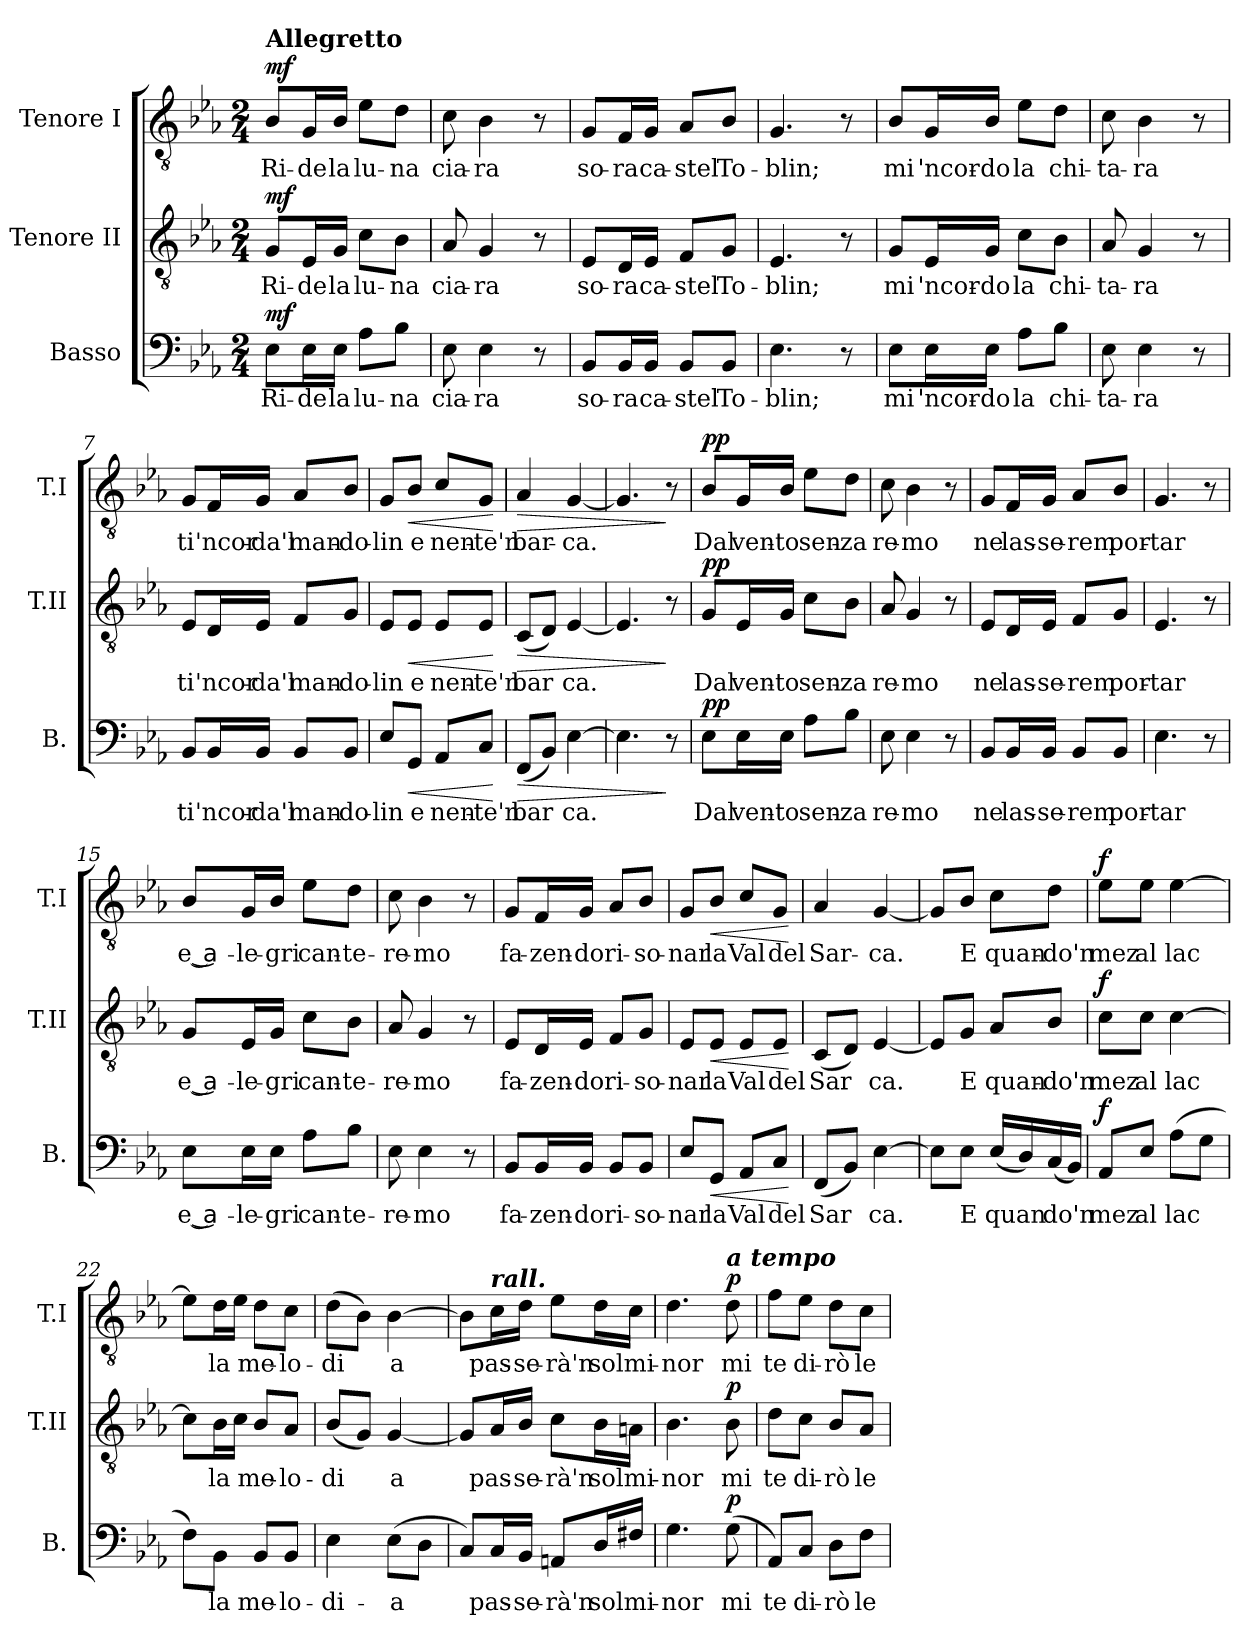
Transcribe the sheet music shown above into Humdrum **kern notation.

**kern	**text	**dynam	**kern	**text	**dynam	**kern	**text	**dynam
*part3	*part3	*part3	*part2	*part2	*part2	*part1	*part1	*part1
*staff3	*staff3	*staff3	*staff2	*staff2	*staff2	*staff1	*staff1	*staff1
*I"Basso	*	*	*I"Tenore II	*	*	*I"Tenore I	*	*
*I'B.	*	*	*I'T.II	*	*	*I'T.I	*	*
*clefF4	*	*	*clefGv2	*	*	*clefGv2	*	*
*k[b-e-a-]	*	*	*k[b-e-a-]	*	*	*k[b-e-a-]	*	*
*M2/4	*	*	*M2/4	*	*	*M2/4	*	*
=1	=1	=1	=1	=1	=1	=1	=1	=1
!	!	!	!	!	!	!LO:TX:a:B:t=Allegretto	!	!
!	!LO:LY:b	!LO:DY:a	!	!LO:LY:b	!LO:DY:a	!	!LO:LY:b	!LO:DY:a
8E-\L	Ri-	mf	8G/L	Ri-	mf	8B-/L	Ri-	mf
!	!LO:LY:b	!	!	!LO:LY:b	!	!	!LO:LY:b	!
16E-\L	-de	.	16E-/L	-de	.	16G/L	-de	.
!	!LO:LY:b	!	!	!LO:LY:b	!	!	!LO:LY:b	!
16E-\JJ	la	.	16G/JJ	la	.	16B-/JJ	la	.
!	!LO:LY:b	!	!	!LO:LY:b	!	!	!LO:LY:b	!
8A-\L	lu-	.	8c\L	lu-	.	8e-\L	lu-	.
!	!LO:LY:b	!	!	!LO:LY:b	!	!	!LO:LY:b	!
8B-\J	-na	.	8B-\J	-na	.	8d\J	-na	.
=2	=2	=2	=2	=2	=2	=2	=2	=2
!	!LO:LY:b	!	!	!LO:LY:b	!	!	!LO:LY:b	!
8E-\	cia-	.	8A-/	cia-	.	8c\	cia-	.
!	!LO:LY:b	!	!	!LO:LY:b	!	!	!LO:LY:b	!
4E-\	-ra	.	4G/	-ra	.	4B-\	-ra	.
8r	.	.	8r	.	.	8r	.	.
=3	=3	=3	=3	=3	=3	=3	=3	=3
!	!LO:LY:b	!	!	!LO:LY:b	!	!	!LO:LY:b	!
8BB-/L	so-	.	8E-/L	so-	.	8G/L	so-	.
!	!LO:LY:b	!	!	!LO:LY:b	!	!	!LO:LY:b	!
16BB-/L	-ra	.	16D/L	-ra	.	16F/L	-ra	.
!	!LO:LY:b	!	!	!LO:LY:b	!	!	!LO:LY:b	!
16BB-/JJ	ca-	.	16E-/JJ	ca-	.	16G/JJ	ca-	.
!	!LO:LY:b	!	!	!LO:LY:b	!	!	!LO:LY:b	!
8BB-/L	-stel	.	8F/L	-stel	.	8A-/L	-stel	.
!	!LO:LY:b	!	!	!LO:LY:b	!	!	!LO:LY:b	!
8BB-/J	To-	.	8G/J	To-	.	8B-/J	To-	.
=4	=4	=4	=4	=4	=4	=4	=4	=4
!	!LO:LY:b	!	!	!LO:LY:b	!	!	!LO:LY:b	!
4.E-\	-blin;	.	4.E-/	-blin;	.	4.G/	-blin;	.
8r	.	.	8r	.	.	8r	.	.
=5	=5	=5	=5	=5	=5	=5	=5	=5
!	!LO:LY:b	!	!	!LO:LY:b	!	!	!LO:LY:b	!
8E-\L	mi	.	8G/L	mi	.	8B-/L	mi	.
!	!LO:LY:b	!	!	!LO:LY:b	!	!	!LO:LY:b	!
16E-\L	'ncor-	.	16E-/L	'ncor-	.	16G/L	'ncor-	.
!	!LO:LY:b	!	!	!LO:LY:b	!	!	!LO:LY:b	!
16E-\JJ	-do	.	16G/JJ	-do	.	16B-/JJ	-do	.
!	!LO:LY:b	!	!	!LO:LY:b	!	!	!LO:LY:b	!
8A-\L	la	.	8c\L	la	.	8e-\L	la	.
!	!LO:LY:b	!	!	!LO:LY:b	!	!	!LO:LY:b	!
8B-\J	chi-	.	8B-\J	chi-	.	8d\J	chi-	.
=6	=6	=6	=6	=6	=6	=6	=6	=6
!	!LO:LY:b	!	!	!LO:LY:b	!	!	!LO:LY:b	!
8E-\	-ta-	.	8A-/	-ta-	.	8c\	-ta-	.
!	!LO:LY:b	!	!	!LO:LY:b	!	!	!LO:LY:b	!
4E-\	-ra	.	4G/	-ra	.	4B-\	-ra	.
8r	.	.	8r	.	.	8r	.	.
!!LO:LB:g=z
=7	=7	=7	=7	=7	=7	=7	=7	=7
!	!LO:LY:b	!	!	!LO:LY:b	!	!	!LO:LY:b	!
8BB-/L	ti	.	8E-/L	ti	.	8G/L	ti	.
!	!LO:LY:b	!	!	!LO:LY:b	!	!	!LO:LY:b	!
16BB-/L	'ncor-	.	16D/L	'ncor-	.	16F/L	'ncor-	.
!	!LO:LY:b	!	!	!LO:LY:b	!	!	!LO:LY:b	!
16BB-/JJ	-da'l	.	16E-/JJ	-da'l	.	16G/JJ	-da'l	.
!	!LO:LY:b	!	!	!LO:LY:b	!	!	!LO:LY:b	!
8BB-/L	man-	.	8F/L	man-	.	8A-/L	man-	.
!	!LO:LY:b	!	!	!LO:LY:b	!	!	!LO:LY:b	!
8BB-/J	-do-	.	8G/J	-do-	.	8B-/J	-do-	.
=8	=8	=8	=8	=8	=8	=8	=8	=8
!	!LO:LY:b	!	!	!LO:LY:b	!	!	!LO:LY:b	!
8E-/L	-lin	.	8E-/L	-lin	.	8G/L	-lin	.
!	!LO:LY:b	!LO:HP:b	!	!LO:LY:b	!LO:HP:b	!	!LO:LY:b	!LO:HP:b
8GG/J	e	<	8E-/J	e	<	8B-/J	e	<
!	!LO:LY:b	!	!	!LO:LY:b	!	!	!LO:LY:b	!
8AA-/L	nen-	.	8E-/L	nen-	.	8c/L	nen-	.
!	!LO:LY:b	!	!	!LO:LY:b	!	!	!LO:LY:b	!
8C/J	-te'n	.	8E-/J	-te'n	.	8G/J	-te'n	.
.	.	[	.	.	[	.	.	[
=9	=9	=9	=9	=9	=9	=9	=9	=9
!	!LO:LY:b	!LO:HP:b	!	!LO:LY:b	!LO:HP:b	!	!LO:LY:b	!LO:HP:b
(<8FF/L	bar	>	(<8C/L	bar	>	4A-/	bar-	>
8BB-/J)	.	.	8D/J)	.	.	.	.	.
!	!LO:LY:b	!	!	!LO:LY:b	!	!	!LO:LY:b	!
[4E-\	ca.	.	[4E-/	ca.	.	[4G/	-ca.	.
=10	=10	=10	=10	=10	=10	=10	=10	=10
4.E-\]	.	.	4.E-/]	.	.	4.G/]	.	.
8r	.	]	8r	.	]	8r	.	]
=11	=11	=11	=11	=11	=11	=11	=11	=11
!	!LO:LY:b	!LO:DY:a	!	!LO:LY:b	!LO:DY:a	!	!LO:LY:b	!LO:DY:a
8E-\L	Dal	pp	8G/L	Dal	pp	8B-/L	Dal	pp
!	!LO:LY:b	!	!	!LO:LY:b	!	!	!LO:LY:b	!
16E-\L	ven-	.	16E-/L	ven-	.	16G/L	ven-	.
!	!LO:LY:b	!	!	!LO:LY:b	!	!	!LO:LY:b	!
16E-\JJ	-to	.	16G/JJ	-to	.	16B-/JJ	-to	.
!	!LO:LY:b	!	!	!LO:LY:b	!	!	!LO:LY:b	!
8A-\L	sen-	.	8c\L	sen-	.	8e-\L	sen-	.
!	!LO:LY:b	!	!	!LO:LY:b	!	!	!LO:LY:b	!
8B-\J	-za	.	8B-\J	-za	.	8d\J	-za	.
=12	=12	=12	=12	=12	=12	=12	=12	=12
!	!LO:LY:b	!	!	!LO:LY:b	!	!	!LO:LY:b	!
8E-\	re-	.	8A-/	re-	.	8c\	re-	.
!	!LO:LY:b	!	!	!LO:LY:b	!	!	!LO:LY:b	!
4E-\	-mo	.	4G/	-mo	.	4B-\	-mo	.
8r	.	.	8r	.	.	8r	.	.
!!LO:LB:g=z
=13	=13	=13	=13	=13	=13	=13	=13	=13
!	!LO:LY:b	!	!	!LO:LY:b	!	!	!LO:LY:b	!
8BB-/L	ne	.	8E-/L	ne	.	8G/L	ne	.
!	!LO:LY:b	!	!	!LO:LY:b	!	!	!LO:LY:b	!
16BB-/L	las-	.	16D/L	las-	.	16F/L	las-	.
!	!LO:LY:b	!	!	!LO:LY:b	!	!	!LO:LY:b	!
16BB-/JJ	-se-	.	16E-/JJ	-se-	.	16G/JJ	-se-	.
!	!LO:LY:b	!	!	!LO:LY:b	!	!	!LO:LY:b	!
8BB-/L	-rem	.	8F/L	-rem	.	8A-/L	-rem	.
!	!LO:LY:b	!	!	!LO:LY:b	!	!	!LO:LY:b	!
8BB-/J	por-	.	8G/J	por-	.	8B-/J	por-	.
=14	=14	=14	=14	=14	=14	=14	=14	=14
!	!LO:LY:b	!	!	!LO:LY:b	!	!	!LO:LY:b	!
4.E-\	-tar	.	4.E-/	-tar	.	4.G/	-tar	.
8r	.	.	8r	.	.	8r	.	.
=15	=15	=15	=15	=15	=15	=15	=15	=15
!	!LO:LY:b	!	!	!LO:LY:b	!	!	!LO:LY:b	!
8E-\L	e ͜a-	.	8G/L	e ͜a-	.	8B-/L	e ͜a-	.
!	!LO:LY:b	!	!	!LO:LY:b	!	!	!LO:LY:b	!
16E-\L	-le-	.	16E-/L	-le-	.	16G/L	-le-	.
!	!LO:LY:b	!	!	!LO:LY:b	!	!	!LO:LY:b	!
16E-\JJ	-gri	.	16G/JJ	-gri	.	16B-/JJ	-gri	.
!	!LO:LY:b	!	!	!LO:LY:b	!	!	!LO:LY:b	!
8A-\L	can-	.	8c\L	can-	.	8e-\L	can-	.
!	!LO:LY:b	!	!	!LO:LY:b	!	!	!LO:LY:b	!
8B-\J	-te-	.	8B-\J	-te-	.	8d\J	-te-	.
=16	=16	=16	=16	=16	=16	=16	=16	=16
!	!LO:LY:b	!	!	!LO:LY:b	!	!	!LO:LY:b	!
8E-\	-re-	.	8A-/	-re-	.	8c\	-re-	.
!	!LO:LY:b	!	!	!LO:LY:b	!	!	!LO:LY:b	!
4E-\	-mo	.	4G/	-mo	.	4B-\	-mo	.
8r	.	.	8r	.	.	8r	.	.
=17	=17	=17	=17	=17	=17	=17	=17	=17
!	!LO:LY:b	!	!	!LO:LY:b	!	!	!LO:LY:b	!
8BB-/L	fa-	.	8E-/L	fa-	.	8G/L	fa-	.
!	!LO:LY:b	!	!	!LO:LY:b	!	!	!LO:LY:b	!
16BB-/L	-zen-	.	16D/L	-zen-	.	16F/L	-zen-	.
!	!LO:LY:b	!	!	!LO:LY:b	!	!	!LO:LY:b	!
16BB-/JJ	-do	.	16E-/JJ	-do	.	16G/JJ	-do	.
!	!LO:LY:b	!	!	!LO:LY:b	!	!	!LO:LY:b	!
8BB-/L	ri-	.	8F/L	ri-	.	8A-/L	ri-	.
!	!LO:LY:b	!	!	!LO:LY:b	!	!	!LO:LY:b	!
8BB-/J	-so-	.	8G/J	-so-	.	8B-/J	-so-	.
!!LO:PB:g=z
=18	=18	=18	=18	=18	=18	=18	=18	=18
!	!LO:LY:b	!	!	!LO:LY:b	!	!	!LO:LY:b	!
8E-/L	-nar	.	8E-/L	-nar	.	8G/L	-nar	.
!	!LO:LY:b	!LO:HP:b	!	!LO:LY:b	!LO:HP:b	!	!LO:LY:b	!LO:HP:b
8GG/J	la	<	8E-/J	la	<	8B-/J	la	<
!	!LO:LY:b	!	!	!LO:LY:b	!	!	!LO:LY:b	!
8AA-/L	Val	.	8E-/L	Val	.	8c/L	Val	.
!	!LO:LY:b	!	!	!LO:LY:b	!	!	!LO:LY:b	!
8C/J	del	.	8E-/J	del	.	8G/J	del	.
.	.	[	.	.	[	.	.	[
=19	=19	=19	=19	=19	=19	=19	=19	=19
!	!LO:LY:b	!	!	!LO:LY:b	!	!	!LO:LY:b	!
(<8FF/L	Sar	.	(<8C/L	Sar	.	4A-/	Sar-	.
8BB-/J)	.	.	8D/J)	.	.	.	.	.
!	!LO:LY:b	!	!	!LO:LY:b	!	!	!LO:LY:b	!
[4E-\	ca.	.	[4E-/	ca.	.	[4G/	-ca.	.
=20	=20	=20	=20	=20	=20	=20	=20	=20
8E-\L]	.	.	8E-/L]	.	.	8G/L]	.	.
!	!LO:LY:b	!	!	!LO:LY:b	!	!	!LO:LY:b	!
8E-\J	E	.	8G/J	E	.	8B-/J	E	.
!	!LO:LY:b	!	!	!LO:LY:b	!	!	!LO:LY:b	!
(<16E-/LL	quan	.	8A-/L	quan-	.	8c\L	quan-	.
16D/)	.	.	.	.	.	.	.	.
!	!LO:LY:b	!	!	!LO:LY:b	!	!	!LO:LY:b	!
(<16C/	do'n	.	8B-/J	-do'n	.	8d\J	-do'n	.
16BB-/JJ)	.	.	.	.	.	.	.	.
=21	=21	=21	=21	=21	=21	=21	=21	=21
!	!LO:LY:b	!LO:DY:a	!	!LO:LY:b	!LO:DY:a	!	!LO:LY:b	!LO:DY:a
8AA-/L	mez	f	8c\L	mez	f	8e-\L	mez	f
!	!LO:LY:b	!	!	!LO:LY:b	!	!	!LO:LY:b	!
8E-/J	al	.	8c\J	al	.	8e-\J	al	.
!	!LO:LY:b	!	!	!LO:LY:b	!	!	!LO:LY:b	!
(>8A-\L	lac	.	[4c\	lac	.	[4e-\	lac	.
8G\J	.	.	.	.	.	.	.	.
=22	=22	=22	=22	=22	=22	=22	=22	=22
8F\L)	.	.	8c\L]	.	.	8e-\L]	.	.
!	!LO:LY:b	!	!	!LO:LY:b	!	!	!LO:LY:b	!
8BB-\J	la	.	16B-\L	la	.	16d\L	la	.
.	.	.	16c\JJ	.	.	16e-\JJ	.	.
!	!LO:LY:b	!	!	!LO:LY:b	!	!	!LO:LY:b	!
8BB-/L	me-	.	8B-/L	me-	.	8d\L	me-	.
!	!LO:LY:b	!	!	!LO:LY:b	!	!	!LO:LY:b	!
8BB-/J	-lo-	.	8A-/J	-lo-	.	8c\J	-lo-	.
=23	=23	=23	=23	=23	=23	=23	=23	=23
!	!LO:LY:b	!	!	!LO:LY:b	!	!	!LO:LY:b	!
4E-\	-di-	.	(<8B-/L	-di	.	(>8d\L	-di	.
.	.	.	8G/J)	.	.	8B-\J)	.	.
!	!LO:LY:b	!	!	!LO:LY:b	!	!	!LO:LY:b	!
(>8E-\L	-a	.	[4G/	a	.	[4B-\	a	.
8D\J	.	.	.	.	.	.	.	.
!!LO:LB:g=z
=24	=24	=24	=24	=24	=24	=24	=24	=24
8C/L)	.	.	8G/L]	.	.	8B-\L]	.	.
!	!	!	!	!	!	!LO:TX:a:Bi:t=rall.	!	!
!	!LO:LY:b	!	!	!LO:LY:b	!	!	!LO:LY:b	!
16C/L	pas-	.	16A-/L	pas-	.	16c\L	pas-	.
!	!LO:LY:b	!	!	!LO:LY:b	!	!	!LO:LY:b	!
16BB-/JJ	-se-	.	16B-/JJ	-se-	.	16d\JJ	-se-	.
!	!LO:LY:b	!	!	!LO:LY:b	!	!	!LO:LY:b	!
8AAn/L	-rà'n	.	8c\L	-rà'n	.	8e-\L	-rà'n	.
!	!LO:LY:b	!	!	!LO:LY:b	!	!	!LO:LY:b	!
16D/L	sol	.	16B-\L	sol	.	16d\L	sol	.
!	!LO:LY:b	!	!	!LO:LY:b	!	!	!LO:LY:b	!
16F#X/JJ	mi-	.	16An\JJ	mi-	.	16c\JJ	mi-	.
=25	=25	=25	=25	=25	=25	=25	=25	=25
!	!LO:LY:b	!	!	!LO:LY:b	!	!	!LO:LY:b	!
4.G\	-nor	.	4.B-\	-nor	.	4.d\	-nor	.
!	!	!	!	!	!	!LO:TX:a:Bi:t=a tempo	!	!
!	!LO:LY:b	!LO:DY:a	!	!LO:LY:b	!LO:DY:a	!	!LO:LY:b	!LO:DY:a
(>8G\	mi	p	8B-\	mi	p	8d\	mi	p
=26	=26	=26	=26	=26	=26	=26	=26	=26
!	!LO:LY:b	!	!	!LO:LY:b	!	!	!LO:LY:b	!
8AA-/L)	te	.	8d\L	te	.	8f\L	te	.
!	!LO:LY:b	!	!	!LO:LY:b	!	!	!LO:LY:b	!
8C/J	di-	.	8c\J	di-	.	8e-\J	di-	.
!	!LO:LY:b	!	!	!LO:LY:b	!	!	!LO:LY:b	!
8D\L	-rò	.	8B-/L	-rò	.	8d\L	-rò	.
!	!LO:LY:b	!	!	!LO:LY:b	!	!	!LO:LY:b	!
8F\J	le	.	8A-/J	le	.	8c\J	le	.
=	=	=	=	=	=	=	=	=
*-	*-	*-	*-	*-	*-	*-	*-	*-
